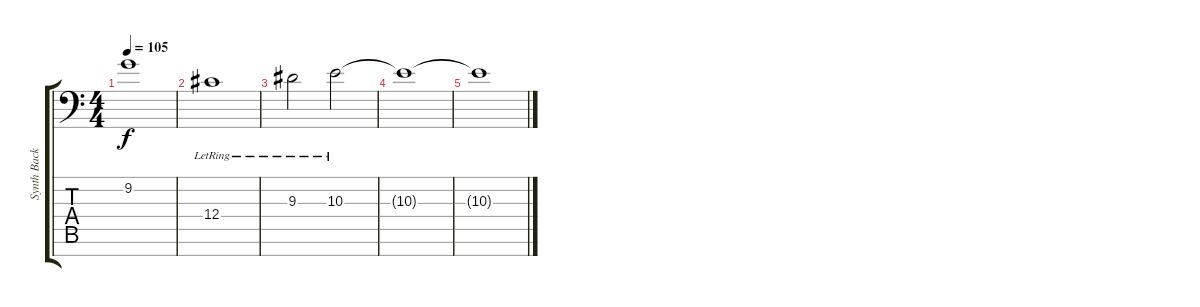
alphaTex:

\track ("Synth Backing" "Synth Back") {instrument pad2warm}
\staff {score tabs}
\tuning (Eb4 Bb3 Gb3 Db3 Ab2 Eb2 Ab1) {hide}
\ts (4 4)
\tempo 105
\clef f4
\ks c
9.2{t}.1{dy f} |
12.4{lr}.1{volume 13} |
9.3{lr}.2 10.3{lr}.2 |
10.3{t}.1 |
10.3{t}.1
